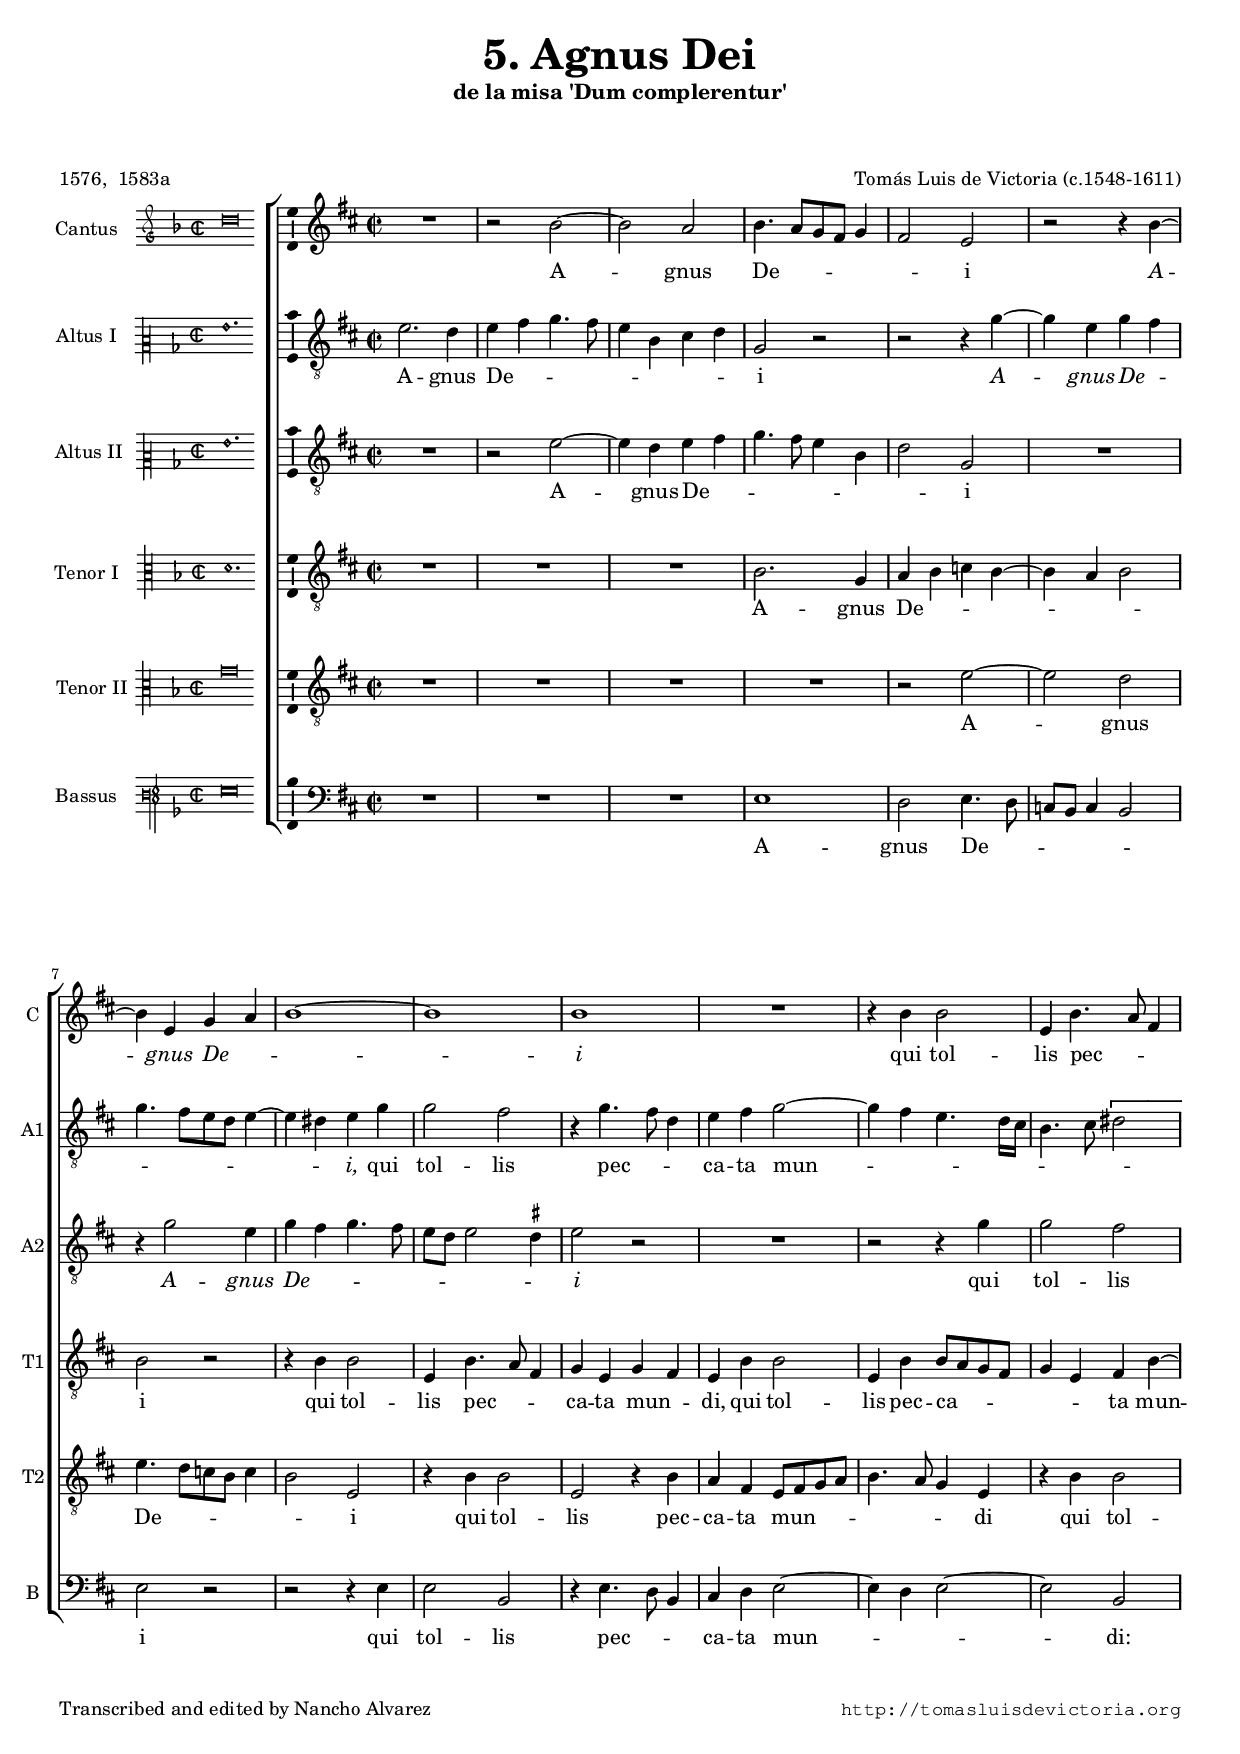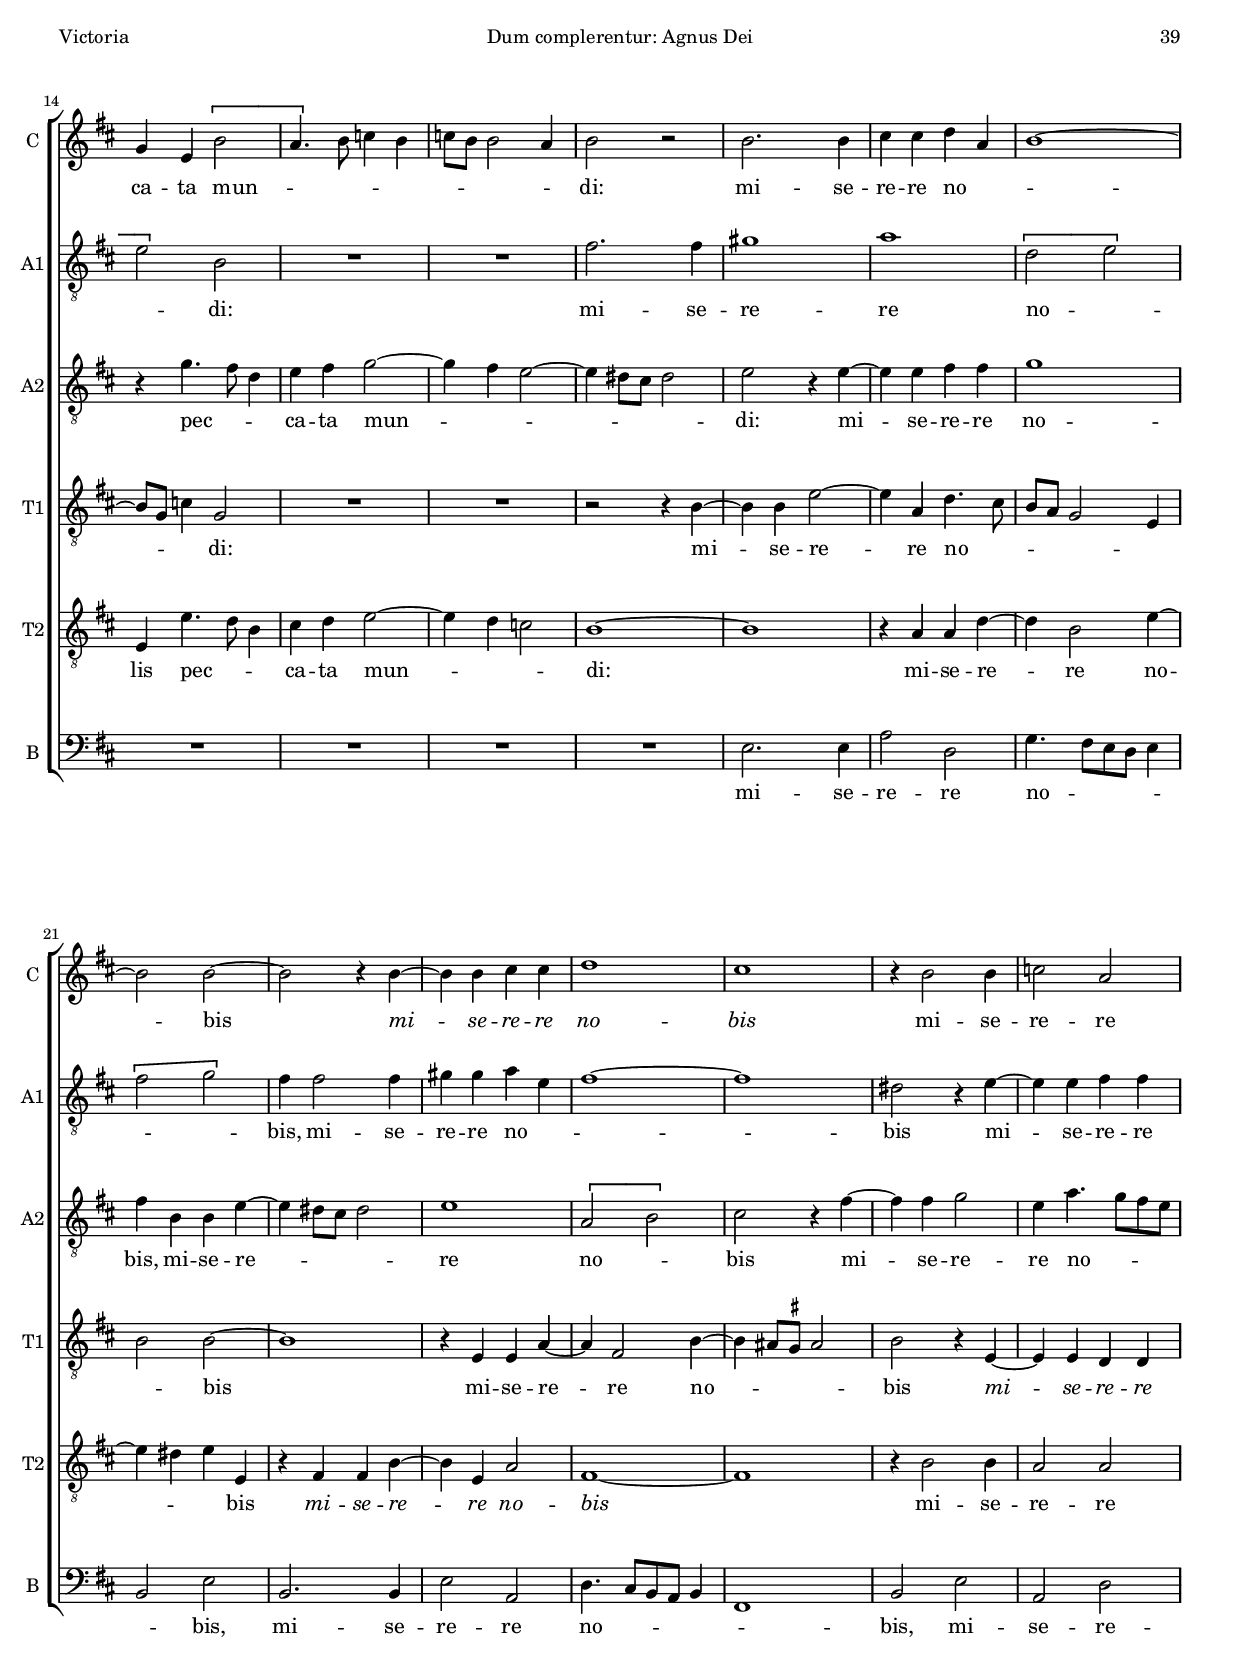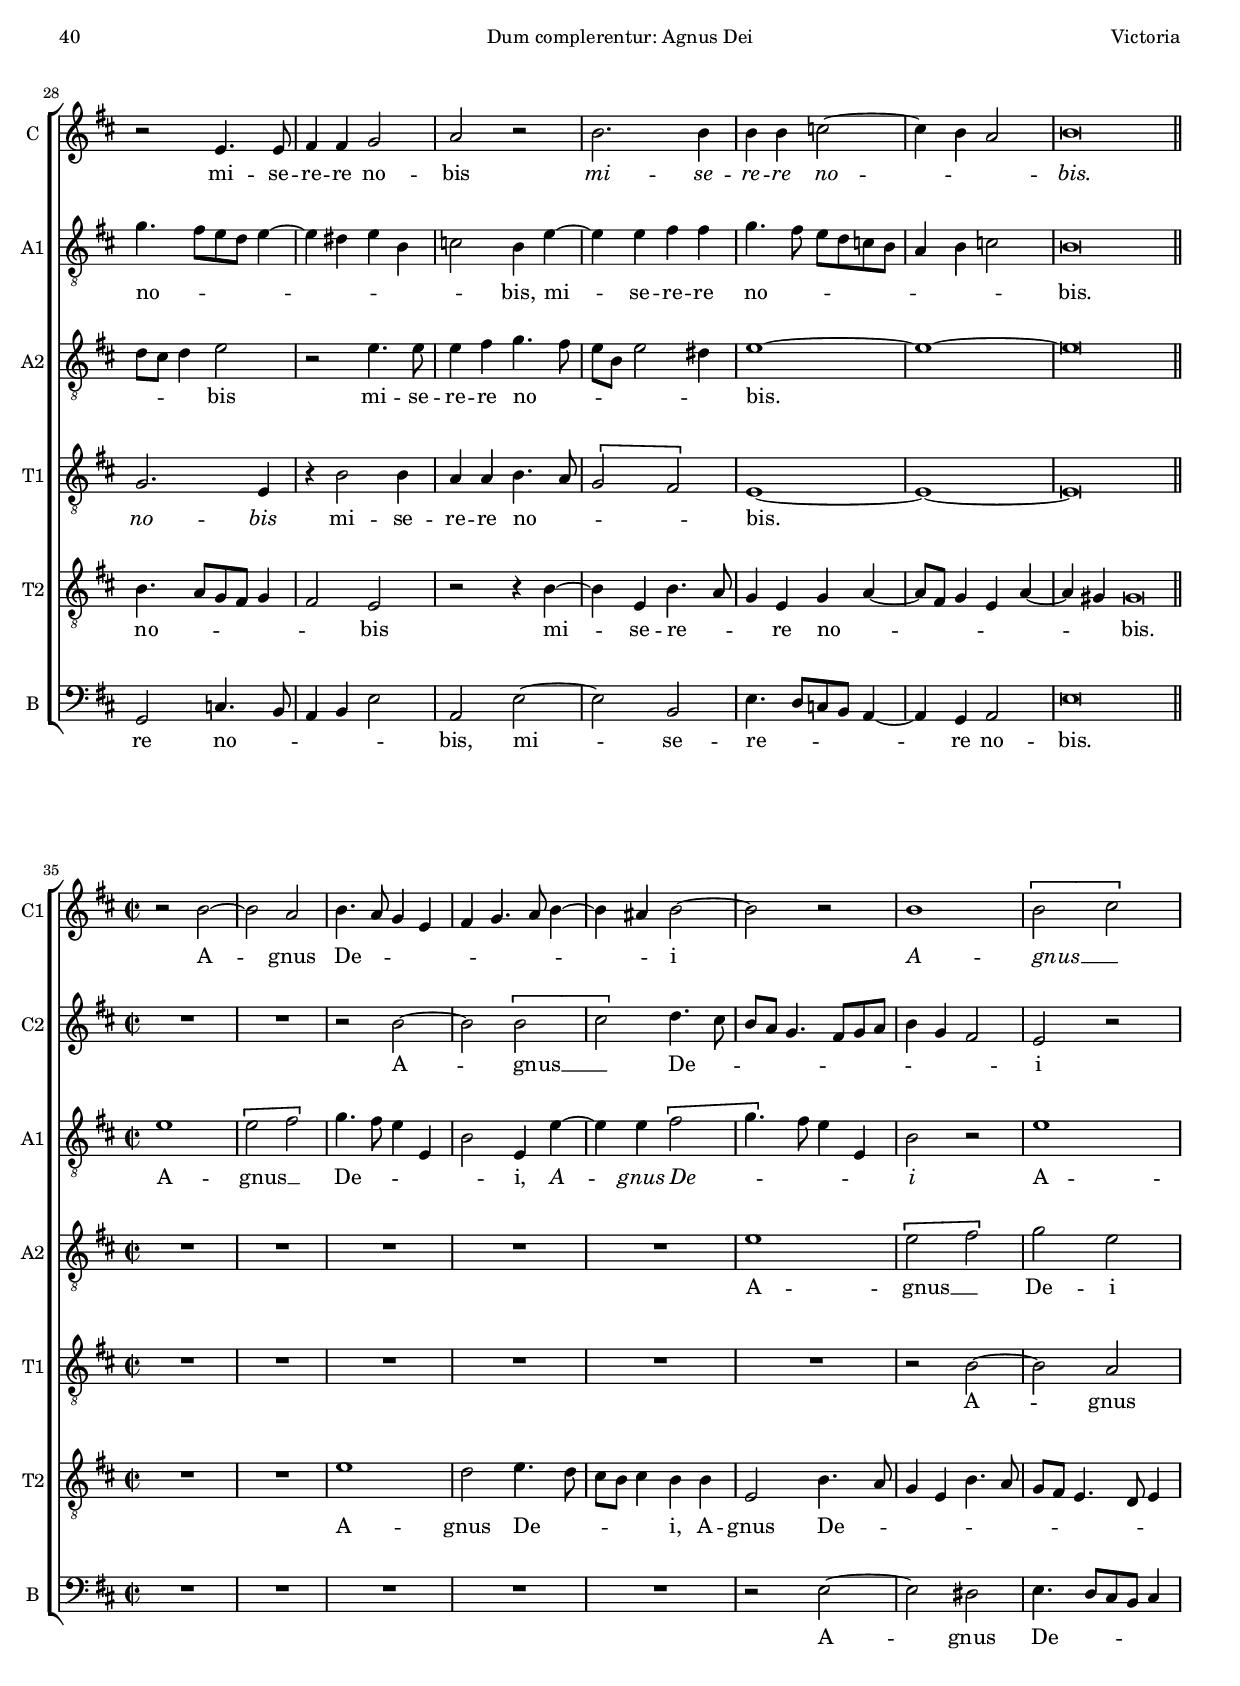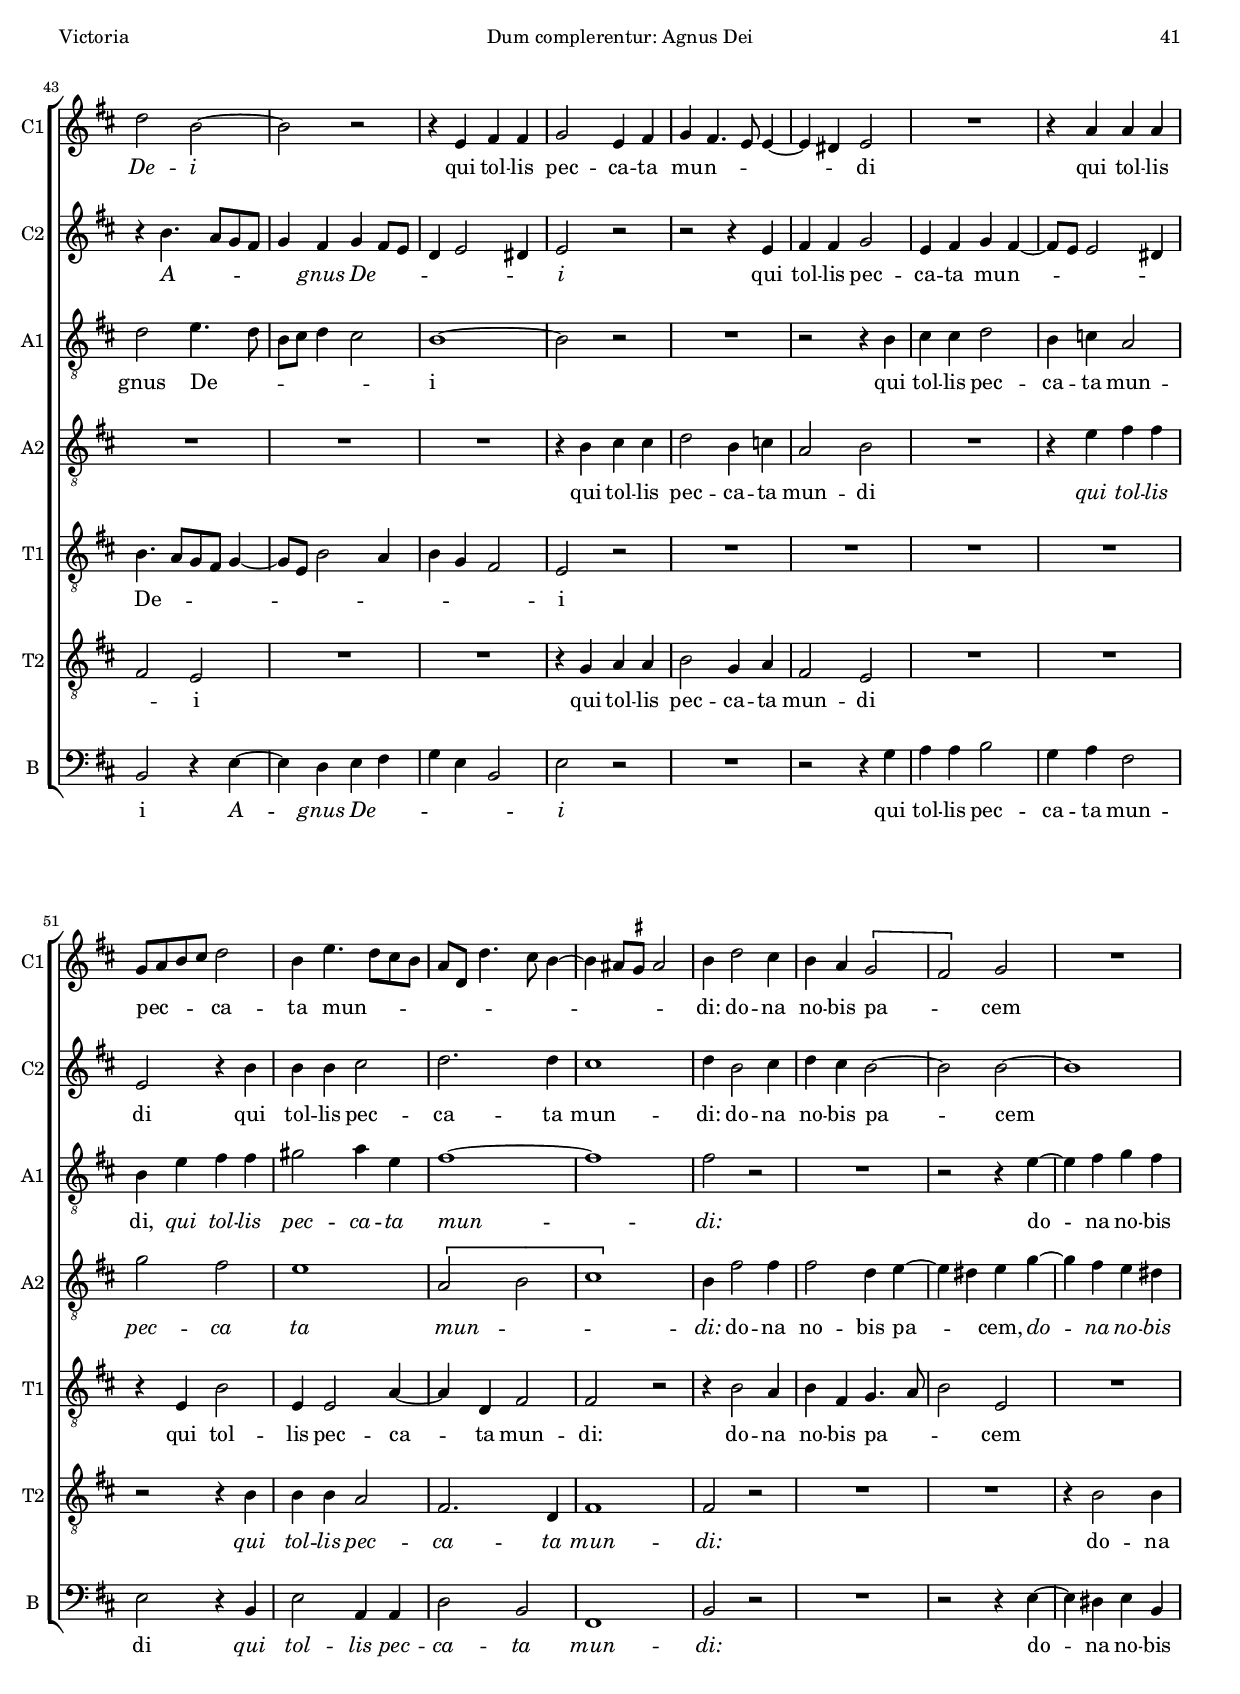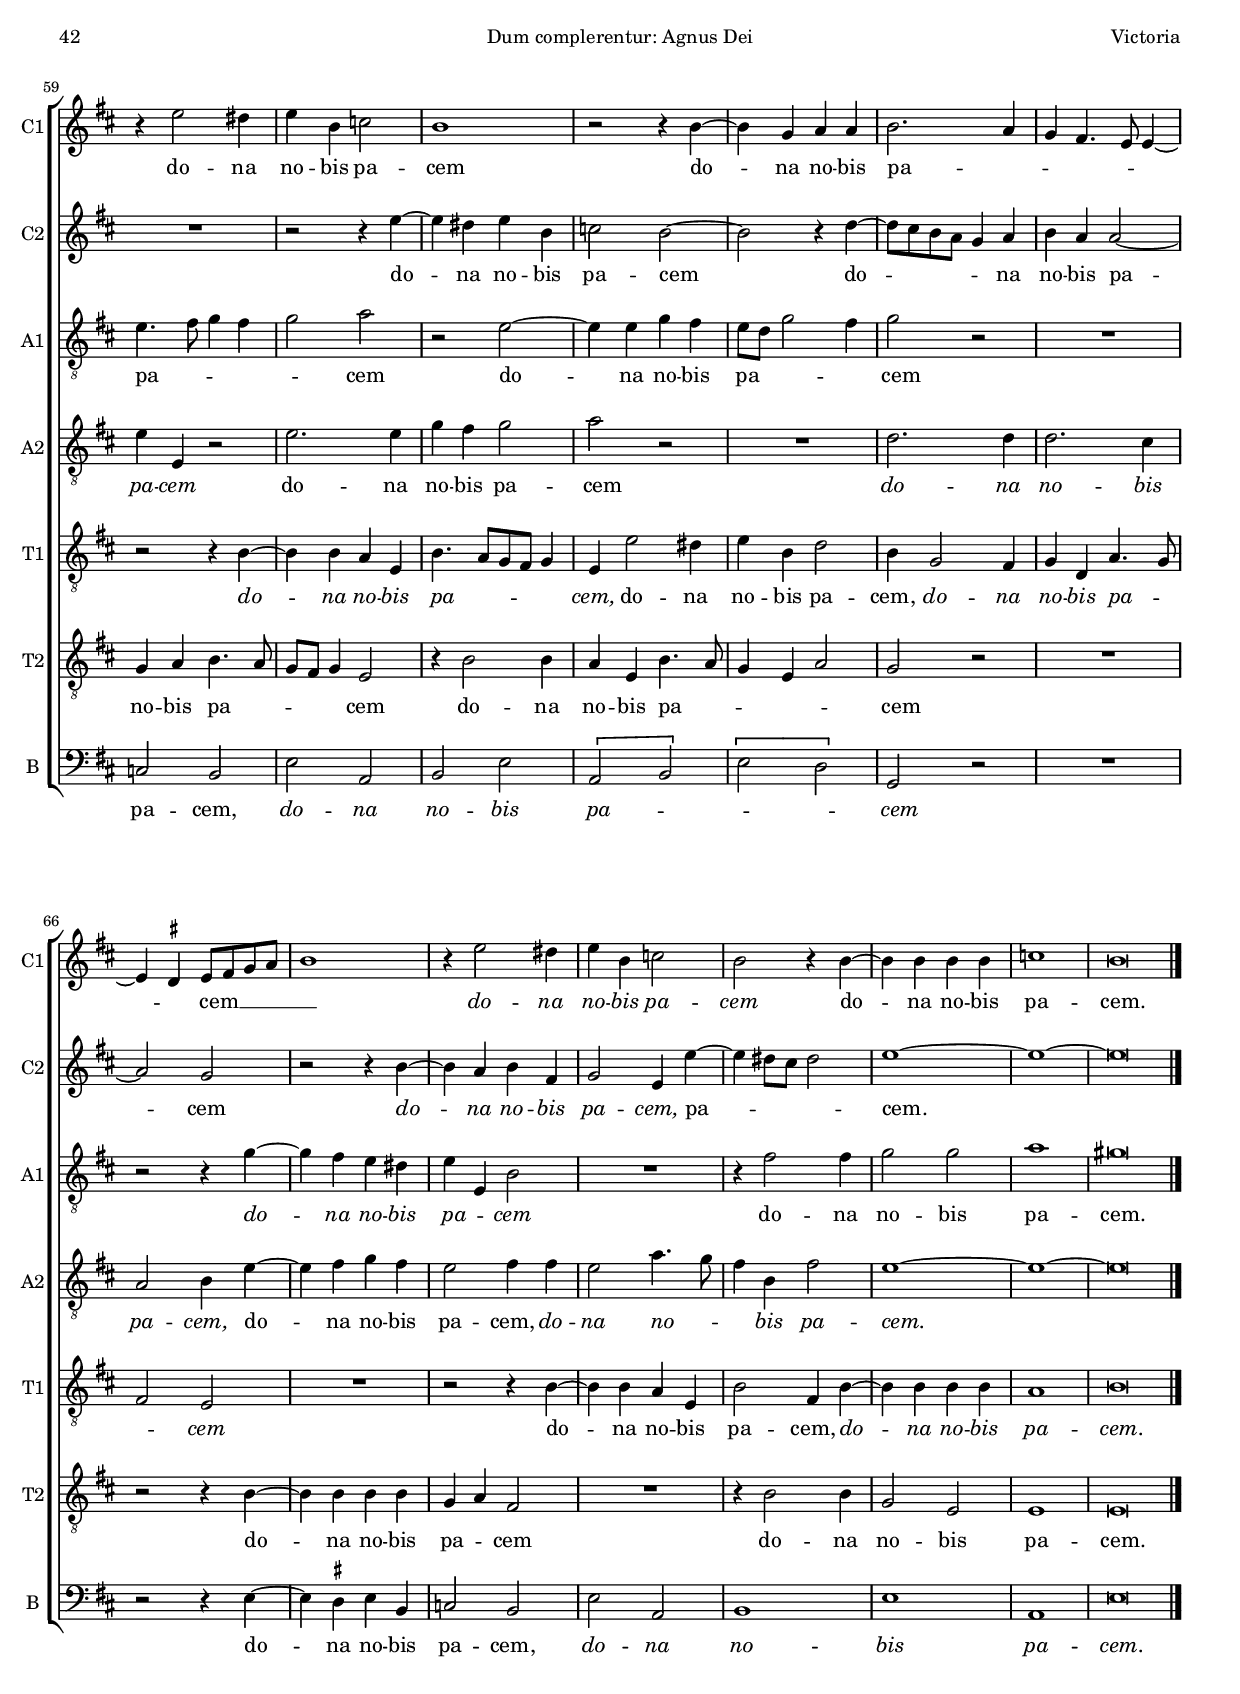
\version "2.24.0"

#(set-default-paper-size "a4")
#(set-global-staff-size 16.5)
#(ly:set-option 'point-and-click #f)
%mobile -s12.8 -i2.6 -m7 -gira

ss=\once \set suggestAccidentals = ##t
italicas=\override LyricText.font-shape = #'italic
rectas=\override LyricText.font-shape = #'upright
incipitwidth=20
mtempo={\tempo 4 = 100}
mtempob={\tempo 4 = 50}
mt=#(define-music-function (offset) (number?) ; move lyric text
      #{ \once \override LyricText.X-offset = -$offset #})


htitle="Dum complerentur: Agnus Dei"
hcomposer="Victoria"

\header {
	title=\markup{\fontsize #3 "5. Agnus Dei" }
	subtitle="de la misa 'Dum complerentur'"
	subsubtitle=\markup{\null \vspace #2 }
	composer="Tomás Luis de Victoria (c.1548-1611)"
        pdfauthor=\composer
	poet="1576,  1583a"
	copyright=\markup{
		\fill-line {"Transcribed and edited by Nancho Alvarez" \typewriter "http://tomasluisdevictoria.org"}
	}
	%tagline=""
}


global={
  	\override Score.TimeSignature.break-visibility = #end-of-line-invisible
        \key f \major \time 2/2 \skip 1*34 \bar "||" \break
	\time 2/2
	\skip 1*39 \bar "|."
}

cantus=\relative c'' {
	R1*4/4
	r2 d ~
	d c
	d4.  c8[ bes a] bes4
%5
	a2 g
	r r4 d' ~
	d g, bes c
	d1 ~
	d
%10
	d
	R1*4/4
	r4 d d2
	g,4 d'4. c8 a4
	bes g \[d'2
%15
	c4.\] d8 es4 d
	es8 d d2 c4
	d2 r
	d2. d4
	e e f c
%20
	d1 ~
	d2 d ~
	d r4 d ~
	d d e e
	f1
%25
	e
	r4 d2 d4
	es2 c
	r g4. g8
	a4 a bes2
%30
	c r
	d2. d4
	d d es2 ~
	es4 d c2
	d\breve*1/2
%35
	\set Staff.shortInstrumentName="C1"
	r2 d ~
	d c
	d4. c8 bes4 g
	a bes4. c8 d4 ~
	d cis d2 ~
%40
	d r
	d1
	\[d2 e\]
	f d ~
	d r
%45
	r4 g, a a
	bes2 g4 a
	bes a4. g8 g4 ~
	g fis g2
	R1*4/4
%50
	r4 c c c
	bes8 c d e f2
	d4 g4. f8 e d
	c f, f'4. e8 d4 ~
	d cis8 \ss b cis2
%55
	d4 f2 e4
	d c \[bes2
	a\] bes
	R1*4/4
	r4 g'2 fis4
%60
	g d es2
	d1
	r2 r4 d ~
	d bes c c
	d2. c4
%65
	bes a4. g8 g4 ~
	g \ss fis g8 a bes c
	d1
	r4 g2 fis4
	g d es2
%70
	d r4 d ~
	d d d d
	es1
	d\breve*1/2
}

cantusdos=\relative c'' {
	R1*4/4
	R1*4/4
	R1*4/4
	R1*4/4
%5
	R1*4/4
	R1*4/4
	R1*4/4
	R1*4/4
	R1*4/4
%10
	R1*4/4
	R1*4/4
	R1*4/4
	R1*4/4
	R1*4/4
%15
	R1*4/4
	R1*4/4
	R1*4/4
	R1*4/4
	R1*4/4
%20
	R1*4/4
	R1*4/4
	R1*4/4
	R1*4/4
	R1*4/4
%25
	R1*4/4
	R1*4/4
	R1*4/4
	R1*4/4
	R1*4/4
%30
	R1*4/4
	R1*4/4
	R1*4/4
	R1*4/4
	R1*4/4
%35
	R1*4/4
	R1*4/4
	r2 d ~
	d \[d
	e\] f4. e8
%40
	d c bes4. a8 bes c
	d4 bes a2
	g r
	r4 d'4. c8 bes a
	bes4 a bes a8 g
%45
	f4 g2 fis4
	g2 r
	r r4 g
	a a bes2
	g4 a bes a ~
%50
	a8 g g2 fis4
	g2 r4 d'
	d d e2
	f2. f4
	e1
%55
	f4 d2 e4
	f e d2 ~
	d d ~
	d1
	R1*4/4
%60
	r2 r4 g ~
	g fis g d
	es2 d ~
	d r4 f ~
	f8 e d c bes4 c
%65
	d c c2 ~
	c bes
	r r4 d ~
	d c d a
	bes2 g4 g' ~
%70
	g fis8 e fis2
	g1 ~
	g ~
	g\breve*1/2
}

altus=\relative c'' {
	g2. f4
	g a bes4. a8
	g4 d e f
	bes,2 r
%5
	r r4 bes' ~
	bes g bes a
	bes4.  a8[ g f] g4 ~
	g fis g bes
	bes2 a
%10
	r4 bes4. a8 f4
	g a bes2 ~
	bes4 a g4. f16 e
	d4. e8 \[fis2
	g\] d
%15
	R1*4/4
	R1*4/4
	a'2. a4
	b1
	c
%20
	\[f,2 g\]
	\[a bes\]
	a4 a2 a4
	b b c g
	a1 ~
%25
	a
	fis2 r4 g ~
	g g a a
	bes4.  a8[ g f] g4 ~
	g fis g d
%30
	es2 d4 g ~
	g g a a
	bes4. a8 g f es d
	c4 d es2
	d\breve*1/2
%35
	g1
	\[g2 a\]
	bes4. a8 g4 g,
	d'2 g,4 g' ~
	g g \[a2
%40
	bes4.\] a8 g4 g,
	d'2 r
	g1
	f2 g4. f8
	d e f4 e2
%45
	d1 ~
	d2 r
	R1*4/4
	r2 r4 d
	e e f2
%50
	d4 es c2
	d4 g a a
	b2 c4 g
	a1 ~
	a
%55
	a2 r
	R1*4/4
	r2 r4 g ~
	g a bes a
	g4. a8 bes4 a
%60
	bes2 c
	r g ~
	g4 g bes a
	g8 f bes2 a4
	bes2 r
%65
	R1*4/4
	r2 r4 bes ~
	bes a g fis
	g g, d'2
	R1*4/4
%70
	r4 a'2 a4
	bes2 bes
	c1
	b\breve*1/2
}

altusdos=\relative c'' {
	R1*4/4
	r2 g ~
	g4 f g a
	bes4. a8 g4 d
%5
	f2 bes,
	R1*4/4
	r4 bes'2 g4
	bes a bes4. a8
	g f g2 \ss fis4
%10
	g2 r
	R1*4/4
	r2 r4 bes
	bes2 a
	r4 bes4. a8 f4
%15
	g a bes2 ~
	bes4 a g2 ~
	g4 fis8 e fis2
	g r4 g ~
	g g a a
%20
	bes1
	a4 d, d g ~
	g fis8 e fis2
	g1
	\[c,2 d\]
%25
	e r4 a ~
	a a bes2
	g4 c4. bes8 a g
	f e f4 g2
	r g4. g8
%30
	g4 a bes4. a8
	g d g2 fis4 % 1576 g f g2 
	g1 ~
	g ~
	g\breve*1/2
%35
	R1*4/4
	R1*4/4
	R1*4/4
	R1*4/4
	R1*4/4
%40
	g1
	\[g2 a\]
	bes g
	R1*4/4
	R1*4/4
%45
	R1*4/4
	r4 d e e
	f2 d4 es
	c2 d
	R1*4/4
%50
	r4 g a a
	bes2 a
	g1
	\[c,2 d
	e1\]
%55
	d4 a'2 a4
	a2 f4 g ~
	g fis g bes ~
	bes a g fis
	g g, r2
%60
	g'2. g4
	bes a bes2
	c r
	R1*4/4
	f,2. f4
%65
	f2. e4
	c2 d4 g ~
	g a bes a
	g2 a4 a
	g2 c4. bes8
%70
	a4 d, a'2
	g1 ~
	g ~
	g\breve*1/2
}

tenor=\relative c' {
	R1*4/4
	R1*4/4
	R1*4/4
	d2. bes4
%5
	c d es d ~
	d c d2
	d r
	r4 d d2
	g,4 d'4. c8 a4
%10
	bes g bes a
	g d' d2
	g,4 d'4 d8 c8 bes a % 1576 d'4.
	bes4 g a d ~
	d8 bes es4 bes2
%15
	R1*4/4
	R1*4/4
	r2 r4 d ~
	d d g2 ~
	g4 c, f4. e8
%20
	d c bes2 g4
	d'2 d ~
	d1
	r4 g, g c ~
	c a2 d4 ~
%25
	d cis8 \ss b cis2
	d r4 g, ~
	g g f f
	bes2. g4
	r d'2 d4
%30
	c c d4. c8
	\[bes2 a\] % 1576 bes a bes4 a2
	g1 ~
	g ~
	g\breve*1/2
%35
	R1*4/4
	R1*4/4
	R1*4/4
	R1*4/4
	R1*4/4
%40
	R1*4/4
	r2 d' ~
	d c
	d4.  c8[ bes a] bes4 ~
	bes8 g d'2 c4
%45
	d bes a2
	g r
	R1*4/4
	R1*4/4
	R1*4/4
%50
	R1*4/4
	r4 g d'2
	g,4 g2 c4 ~
	c f, a2
	a r
%55
	r4 d2 c4
	d a bes4. c8
	d2 g,
	R1*4/4
	r2 r4 d' ~
%60
	d d c g
	d'4.  c8[ bes a] bes4
	g g'2 fis4
	g d f2
	d4 bes2 a4
%65
	bes f c'4. bes8
	a2 g
	R1*4/4
	r2 r4 d' ~
	d d c g
%70
	d'2 a4 d ~
	d d d d
	c1
	d\breve*1/2
}

tenordos=\relative c'' {
	R1*4/4
	R1*4/4
	R1*4/4
	R1*4/4
%5
	r2 g ~
	g f
	g4.  f8[ es d] es4 % repite bemol
	d2 g,
	r4 d' d2
%10
	g, r4 d'
	c a g8 a bes c
	d4. c8 bes4 g
	r d' d2
	g,4 g'4. f8 d4
%15
	e f g2 ~
	g4 f es2
	d1 ~
	d
	r4 c c f ~
%20
	f d2 g4 ~
	g fis g g,
	r a a d ~
	d g, c2
	a1 ~
%25
	a
	r4 d2 d4
	c2 c
	d4.  c8[ bes a] bes4
	a2 g
%30
	r r4 d' ~
	d g, d'4. c8
	bes4 g bes c ~
	c8 a bes4 g c ~
	c b4 \mtempob b\breve*1/4 % 1576 c b8 a
	\mtempo
%35
	R1*4/4
	R1*4/4
	g'1
	f2 g4. f8
	e d e4 d d
%40
	g,2 d'4. c8
	bes4 g d'4. c8
	bes a g4. f8 g4
	a2 g
	R1*4/4
%45
	R1*4/4
	r4 bes c c
	d2 bes4 c
	a2 g
	R1*4/4
%50
	R1*4/4
	r2 r4 d'
	d d c2
	a2. f4
	a1
%55
	a2 r
	R1*4/4
	R1*4/4
	r4 d2 d4
	bes c d4. c8
%60
	bes a bes4 g2
	r4 d'2 d4
	c g d'4. c8
	bes4 g c2
	bes r
%65
	R1*4/4
	r2 r4 d ~
	d d d d
	bes c a2
	R1*4/4
%70
	r4 d2 d4
	bes2 g
	g1
	g\breve*1/2
}

bassus=\relative c' {
	R1*4/4
	R1*4/4
	R1*4/4
	g1
%5
	f2 g4. f8
	es d es4 d2 % repite bemol
	g r
	r r4 g
	g2 d
%10
	r4 g4. f8 d4
	e f g2 ~
	g4 f g2 ~
	g d
	R1*4/4
%15
	R1*4/4
	R1*4/4
	R1*4/4
	g2. g4
	c2 f,
%20
	bes4.  a8[ g f] g4
	d2 g
	d2. d4
	g2 c,
	f4.  e8[ d c] d4
%25
	a1
	d2 g
	c, f
	bes, es4. d8
	c4 d g2
%30
	c, g' ~
	g d
	g4.  f8[ es d] c4 ~
	c bes c2
	g'\breve*1/2
%35
	R1*4/4
	R1*4/4
	R1*4/4
	R1*4/4
	R1*4/4
%40
	r2 g ~
	g fis
	g4.  f8[ e d] e4
	d2 r4 g ~
	g f g a
%45
	bes g d2
	g r
	R1*4/4
	r2 r4 bes
	c c d2
%50
	bes4 c a2
	g r4 d
	g2 c,4 c
	f2 d
	a1
%55
	d2 r
	R1*4/4
	r2 r4 g ~
	g fis g d
	es2 d
%60
	g c,
	d g
	\[c, d\]
	\[g f\]
	bes, r
%65
	R1*4/4
	r2 r4 g' ~
	g \ss fis g d
	es2 d
	g c,
%70
	d1
	g
	c,
	g'\breve*1/2 
}

textocantus=\lyricmode{
A -- _ gnus \mt #.2 De -- _ _ _ _ _ i
\italicas
A -- _ gnus \mt #.1 De -- _ _ _ i
\rectas
qui tol -- lis pec -- _ _ ca -- ta \mt #.2 mun -- _ _ _ _ _ _ _ _ di:
mi -- se -- re -- re \mt #.2 no -- _ _ _ bis _
\italicas
mi -- _ se -- re -- re no -- bis
\rectas
mi -- se -- re -- re
mi -- se -- re -- re no -- bis
\italicas
mi -- se -- re -- re \mt #.2 no -- _ _ _ \mt #.5 bis.
\rectas
A -- _ gnus \mt #.2 De -- _ _ _ _ _ _ _ _ _ i _
\italicas
A -- gnus __ _ De -- i _
\rectas
qui tol -- lis pec -- ca -- ta \mt #1 mun -- _ _ _ _ _ di
qui tol -- lis pec -- _ _ _ ca -- ta \mt #.2 mun -- _ _ _ _ _ _ _ _ _ _ _ _ di:
do -- na no -- bis \mt #.1 pa -- _ cem
do -- na no -- bis pa -- \mt #.7 cem % ij en 1583a
do -- _ na no -- bis pa -- _ _ _ _ _ _ _ \mt #.2 cem __ _ _ _ _ 
\italicas
do -- na no -- bis pa -- cem
\rectas
do -- _ na no -- bis pa -- \mt #1 cem.
}

textocantusdos=\lyricmode{
A -- _ \mt #.2 gnus __ _ \mt #.2 De -- _ _ _ _ _ _ _ _ _ _ i
\italicas
A -- _ _ _ _ gnus \mt #.1 De -- _ _ _ _ _ i
\rectas
qui tol -- lis pec -- ca -- ta \mt #.7 mun -- _ _ _ _ _ di
qui tol -- lis pec -- ca -- ta mun -- di: % ij en 1583a
do -- na no -- bis pa -- _ cem _
do -- _ na no -- bis pa -- cem _ % ij en 1583a
\mt #.2 do -- _ _ _ _ _ na no -- bis pa -- _ cem
\italicas
do -- _ na no -- bis pa -- cem,
\rectas
pa -- _ _ _ _ cem. _ _ % ij en 1576
}

textoaltus=\lyricmode{
A -- gnus \mt #.1 De -- _ _ _ _ _ _ _ i
\italicas
A -- _ gnus De -- _ _ _ _ _ _ _ _ i,
\rectas
qui tol -- lis \mt #.2 pec -- _ _ ca -- ta mun -- _ _ _ _ _ _ _ _ _ di:
mi -- se -- re -- re no -- _ _ _ bis,
mi -- se -- re -- re \mt #.2 no -- _ _ _ bis % ij en 1583a
mi -- _ se -- re -- re no -- _ _ _ _ _ _ _ _ _ bis, % en 1576 hay un no -- _ _ bis extra
mi -- _ se -- re -- re \mt #.2 no -- _ _ _ _ _ _ _ _ \mt #.5 bis.
A -- \mt #.8 gnus __ _ \mt #.2 De -- _ _ _ _ i,
\italicas
A -- _ gnus De -- _ _ _ _ i
\rectas
A -- gnus De -- _ _ _ _ _ i _
qui tol -- lis pec -- ca -- ta mun -- di,
\italicas
qui tol -- lis pec -- ca -- ta mun -- _ di:
\rectas
do -- _ na no -- bis \mt #.2 pa -- _ _ _ _ cem
do -- _ na no -- bis \mt #.3 pa -- _ _ _ \mt #.7 cem
\italicas
do -- _ na no -- bis \mt #.2 pa -- _ cem
\rectas
do -- na no -- bis pa -- \mt #1 cem.
}


textoaltusdos=\lyricmode{
A -- _ gnus De -- _ _ _ _ _ _ i
\italicas
A -- gnus \mt #.1 De -- _ _ _ _ _ _ _ i
\rectas
qui tol -- lis \mt #.2 pec -- _ _ ca -- ta mun -- _ _ _ _ _ _ _ di:
mi -- _ se -- re -- re no -- bis,
mi -- se -- re -- _ _ _ _ re % ij en 1583a
\mt #.2 no -- _ bis
mi -- _ se -- re -- re no -- _ _ _ _ _ _ bis
mi -- se -- re -- re no -- _ _ _ _ _ bis. _ _ 
A -- \mt #.5 gnus __ _ De -- i
qui tol -- lis pec -- ca -- ta mun -- di
\italicas
qui tol -- lis pec -- ca ta \mt #.4 mun -- _ _ di:
\rectas
do -- na no -- bis \mt #.1 pa -- _ _ cem,
\italicas
do -- _ na no -- bis pa -- cem
\rectas
do -- na no -- bis pa -- \mt #.7 cem
\italicas
do -- na no -- bis pa -- cem,
\rectas
do -- _ na no -- bis pa -- cem,
\italicas
do -- na \mt #.1 no -- _ _ bis pa -- cem. _ _ 
}

textotenor=\lyricmode{
A -- gnus \mt #.2 De -- _ _ _ _ _ _ i
qui tol -- lis \mt #.2 pec -- _ _ ca -- ta \mt #.7 mun -- _ di,
qui tol -- lis pec -- ca -- _ _ _ _ _ ta \mt #1 \mt #1.5 mun -- _ _ _ di:
mi -- _ se -- re -- _ re no -- _ _ _ _ _ _ bis _
mi -- se -- re -- _ re no -- _ _ _ _ bis
\italicas
mi -- _ se -- re -- re no -- bis
\rectas
mi -- se -- re -- re no -- _ _ _ bis. _ _ 
\mt #.2 A -- _ gnus \mt #.2 De -- _ _ _ _ _ _ _ _ _ _ _ i
qui tol -- lis pec -- ca -- _ ta mun -- di:
do -- na no -- bis \mt #.1 pa -- _ _ cem
\italicas
do -- _ na no -- bis \mt #.1 pa -- _ _ _ _ cem,
\rectas
do -- na no -- bis pa -- cem,
\italicas
do -- na no -- bis pa -- _ _ cem
\rectas
do -- _ na no -- bis pa -- cem, 
\italicas
do -- _ na no -- bis pa -- \mt #1 cem.
}

textotenordos=\lyricmode{
A -- _ gnus \mt #.2 De -- _ _ _ _ _ i
qui tol -- lis pec -- ca -- ta \mt #.2 mun -- _ _ _ _ _ _ di
qui tol -- lis \mt #.2 pec -- _ _ ca -- ta mun -- _ _ _ di: _
mi -- se -- re -- _ re \mt #.4 no -- _ _ _ bis
\italicas
mi -- se -- re -- _ re no -- bis _
\rectas
mi -- se -- re -- re \mt #.2 no -- _ _ _ _ _ bis
\mt #.1 mi -- _ se -- re -- _ _ re no -- _ _ _ _ _ _ _ _ \mt #.5 bis. % ij en 1576
A -- gnus \mt #.2 De -- _ _ _ _ i,
A -- gnus \mt #.2 De -- _ _ _ _ _ _ _ _ _ _ _ i % ij en 1583a
qui tol -- lis pec -- ca -- ta mun -- di
\italicas
qui tol -- lis pec -- ca -- ta mun -- di:
\rectas
do -- na no -- bis \mt #.2 pa -- _ _ _ _ cem
do -- na no -- bis \mt #.2 pa -- _ _ _ _ \mt #.7 cem % ij en 1583a
do -- _ na no -- bis \mt #.5 pa -- _ cem % ij en 1576
do -- na no -- bis pa -- \mt #1 cem. % ij en 1583a
}

textobassus=\lyricmode{
A -- gnus De -- _ _ _ _ _ i
qui tol -- lis \mt #.2 pec -- _ _ ca -- ta mun -- _ _ _ _ di:
mi -- se -- re -- re no -- _ _ _ _ _ bis,
mi -- se -- re -- re \mt #.2 no -- _ _ _ _ _ bis,
mi -- se -- re -- re \mt #.3 no -- _ _ _ _ bis, % ij en 1583a
mi -- _ se -- re -- _ _ _ _ _ re no -- \mt #.5 bis.
A -- _ gnus \mt #.2 De -- _ _ _ _ i
\italicas
A -- _ gnus \mt #.1 De -- _ _ _ _ i
\rectas
qui tol -- lis pec -- ca -- ta mun -- di
\italicas
qui tol -- lis pec -- ca -- ta mun -- di:
\rectas
do -- _ na no -- bis pa -- cem,
\italicas
do -- na no -- bis \mt #.2 pa -- _ _ _ \mt #.7 cem
\rectas
do -- _ na no -- bis pa -- cem,
\italicas
do -- na no -- bis pa -- \mt #1 cem.
}



incipitcantus=\markup{
        \score{
                { 
                \set Staff.instrumentName="Cantus   "
                \override NoteHead.style = #'neomensural
                \override Staff.TimeSignature.style = #'neomensural
                \cadenzaOn 
                \clef "petrucci-g"
                \key f \major
                \time 2/2
                d''\breve
                } 

        \layout { line-width=\incipitwidth indent = 0 }
        }
}

incipitaltus=\markup{
        \score{
                { 
                \set Staff.instrumentName="Altus I   "
                \override NoteHead.style = #'neomensural 
                \override Staff.TimeSignature.style = #'neomensural
                \cadenzaOn 
                \clef "petrucci-c2"
                \key f \major
                \time 2/2
                g'1.
                } 
        \layout { line-width=\incipitwidth indent = 0 }
        }
}

incipitaltusdos=\markup{
        \score{
                { 
                \set Staff.instrumentName="Altus II  "
                \override NoteHead.style = #'neomensural 
                \override Staff.TimeSignature.style = #'neomensural
                \cadenzaOn 
                \clef "petrucci-c2"
                \key f \major
                \time 2/2
                g'1.
                } 
        \layout { line-width=\incipitwidth indent = 0 }
        }
}


incipittenor=\markup{
        \score{
                { 
                \set Staff.instrumentName="Tenor I   "
                \override NoteHead.style = #'neomensural 
                \override Staff.TimeSignature.style = #'neomensural
                \cadenzaOn
                \clef "petrucci-c3"
                \key f \major
                \time 2/2
                d'1.
                } 
        \layout { line-width=\incipitwidth indent=0 }
        }
}

incipittenordos=\markup{
        \score{
                { 
                \set Staff.instrumentName="Tenor II "
                \override NoteHead.style = #'neomensural 
                \override Staff.TimeSignature.style = #'neomensural
                \cadenzaOn
                \clef "petrucci-c3"
                \key f \major
                \time 2/2
                g'\breve
                } 
        \layout { line-width=\incipitwidth indent=0 }
        }
}

incipitbassus=\markup{
        \score{
                { 
                \set Staff.instrumentName="Bassus   "
                \override NoteHead.style = #'neomensural
                \override Staff.TimeSignature.style = #'neomensural
                \cadenzaOn 
                \clef "petrucci-f3"
                \key f \major
                \time 2/2
                g\breve
                } 
        \layout { line-width=\incipitwidth indent = 0 }
        }
}

\score {\transpose c' a{
\new ChoirStaff<<

        \new Staff <<\global
        \new Voice="v1" {
                \set Staff.shortInstrumentName="C "
                \set Staff.instrumentName=\incipitcantus
                \clef "treble"
                \cantus }
        \new Lyrics \lyricsto "v1" {\textocantus }
        >>

        \new Staff \with {\remove "Ambitus_engraver"}
        <<\global
        \new Voice="v7" {
                \set Staff.shortInstrumentName="C2"
                \set Staff.instrumentName=""
                \clef "treble"
                \cantusdos }
        \new Lyrics \lyricsto "v7" {\textocantusdos }
        >>

        \new Staff <<\global
        \new Voice="v2" {
                \set Staff.shortInstrumentName="A1"
                \set Staff.instrumentName=\incipitaltus
                \clef "G_8"
                \altus }
        \new Lyrics \lyricsto "v2" {\textoaltus }
        >>
        
        \new Staff <<\global
        \new Voice="v5" {
                \set Staff.shortInstrumentName="A2"
                \set Staff.instrumentName=\incipitaltusdos
                \clef "G_8"
                \altusdos }
        \new Lyrics \lyricsto "v5" {\textoaltusdos }
        >>
        
        \new Staff <<\global
        \new Voice="v3" {
                \set Staff.shortInstrumentName="T1"
                \set Staff.instrumentName=\incipittenor
                \clef "G_8"
                \tenor }
        \new Lyrics \lyricsto "v3" {\textotenor }
        >>
        
        \new Staff <<\global
        \new Voice="v6" {
                \set Staff.shortInstrumentName="T2"
                \set Staff.instrumentName=\incipittenordos
                \clef "G_8"
                \tenordos }
        \new Lyrics \lyricsto "v6" {\textotenordos }
        >>

        \new Staff <<\global
        \new Voice="v4" {
                \set Staff.shortInstrumentName="B "
                \set Staff.instrumentName=\incipitbassus
                \clef "bass"
                \bassus }
        \new Lyrics \lyricsto "v4" {\textobassus }
        >>        
>>

        } % transpose

\layout{ 
	\context {\Lyrics 
		\override VerticalAxisGroup.staff-affinity = #UP
		\override VerticalAxisGroup.nonstaff-relatedstaff-spacing =
			#'((basic-distance . 0) (minimum-distance . 0) (padding . 1))
		\override LyricText.font-size = #1.2
		\override LyricHyphen.minimum-distance = #0.5
	}
	\context {\Score 
		tempoHideNote = ##t
		\override BarNumber.padding = #2 
	}
	\context {\Voice 
		melismaBusyProperties = #'()
		%autoBeaming = ##f
	}
	\context {\Staff 
                \RemoveEmptyStaves
                \override VerticalAxisGroup.remove-first = ##t
		\override VerticalAxisGroup.staff-staff-spacing =
			#'((basic-distance . 11) (minimum-distance . 0) (padding . 1))
		\consists Ambitus_engraver 
		\override LigatureBracket.padding = #1
	}
}

%\midi { \mtempo }

}


\paper{
	evenHeaderMarkup=\markup  \fill-line { \fromproperty #'page:page-number-string \htitle \hcomposer }
	oddHeaderMarkup= \markup  \fill-line { \unless \on-first-page \hcomposer \unless \on-first-page \htitle \unless \on-first-page \fromproperty #'page:page-number-string }
	%system-count=20
	%page-count = 1
        %systems-per-page = 4
	ragged-last-bottom = ##f
	indent=3.7\cm
	system-system-spacing =
	#'((basic-distance . 20) (minimum-distance . 0) (padding . 5))
	top-system-spacing = % header
	#'((basic-distance . 10) (minimum-distance . 0) (padding . 0))
	last-bottom-spacing = % footer
	#'((basic-distance . 12) (minimum-distance . 0) (padding . 0))


first-page-number=38
oddHeaderMarkup=\markup \fill-line {\hcomposer \htitle \fromproperty #'page:page-number-string }
evenHeaderMarkup=\markup \fill-line {\unless \on-first-page \fromproperty #'page:page-number-string \unless \on-first-page \htitle \unless \on-first-page \hcomposer }
}